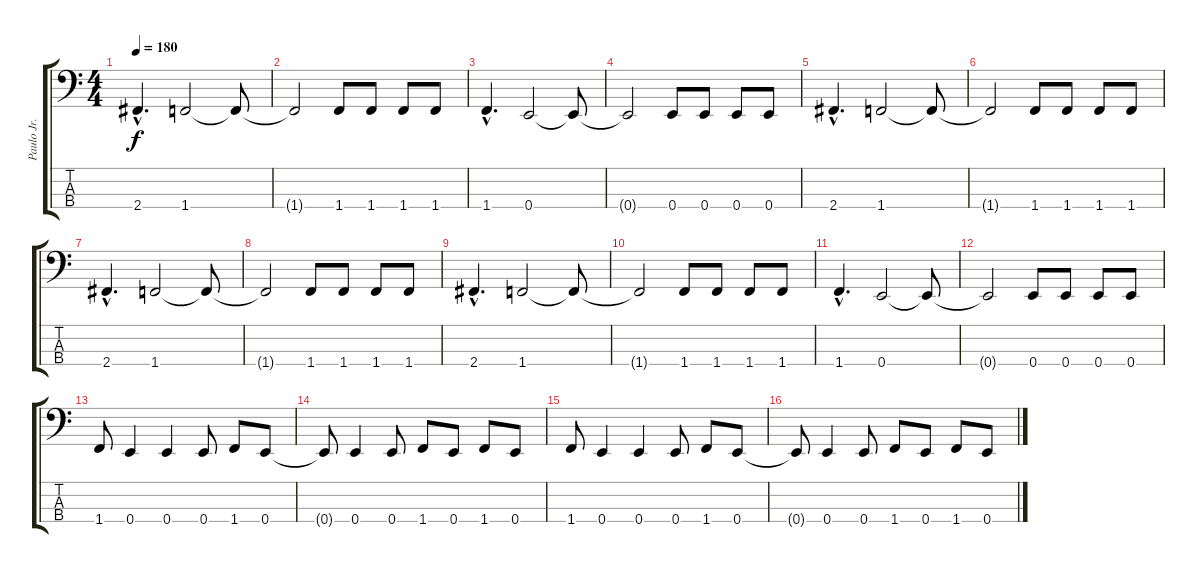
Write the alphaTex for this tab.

\track ("Paulo Jr." "Paulo Jr.") {instrument electricbasspick}
\staff {score tabs}
\tuning (G2 D2 A1 E1) {hide}
\ts (4 4)
\tempo 180
\clef f4
\ks c
2.4{hac}.4{d dy f} 1.4.2 1.4{t}.8 |
1.4{t}.2 1.4.8 1.4.8 1.4.8 1.4.8 |
1.4{hac}.4{d} 0.4.2 0.4{t}.8 |
0.4{t}.2 0.4.8 0.4.8 0.4.8 0.4.8 |
2.4{hac}.4{d} 1.4.2 1.4{t}.8 |
1.4{t}.2 1.4.8 1.4.8 1.4.8 1.4.8 |
2.4{hac}.4{d} 1.4.2 1.4{t}.8 |
1.4{t}.2 1.4.8 1.4.8 1.4.8 1.4.8 |
2.4{hac}.4{d} 1.4.2 1.4{t}.8 |
1.4{t}.2 1.4.8 1.4.8 1.4.8 1.4.8 |
1.4{hac}.4{d} 0.4.2 0.4{t}.8 |
0.4{t}.2 0.4.8 0.4.8 0.4.8 0.4.8 |
1.4.8 0.4.4 0.4.4 0.4.8 1.4.8 0.4.8 |
0.4{t}.8 0.4.4 0.4.8 1.4.8 0.4.8 1.4.8 0.4.8 |
1.4.8 0.4.4 0.4.4 0.4.8 1.4.8 0.4.8 |
0.4{t}.8 0.4.4 0.4.8 1.4.8 0.4.8 1.4.8 0.4.8
